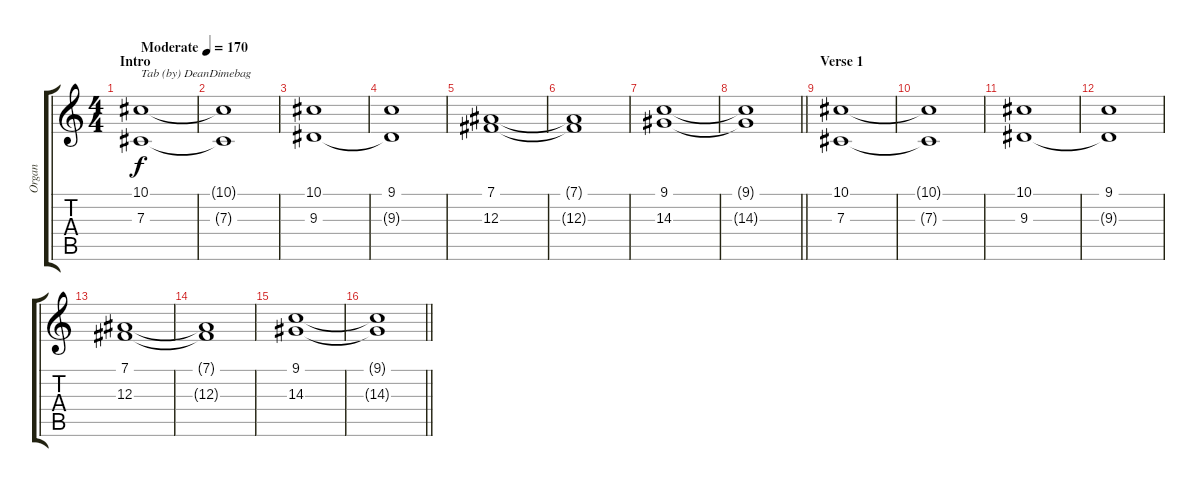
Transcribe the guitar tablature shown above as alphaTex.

\track ("Organ" "Organ") {instrument drawbarorgan}
\staff {score tabs}
\tuning (Eb4 Bb3 Gb3 Db3 Ab2 Db2) {hide}
\ts (4 4)
\section ("" "Intro")
\tempo (170 "Moderate")
\clef g2
\ks c
(10.1 7.3).1{txt "Tab (by) DeanDimebag" dy f instrument drawbarorgan} |
(10.1{t} 7.3{t}).1 |
(10.1 9.3).1 |
(9.1 9.3{t}).1 |
(7.1 12.3).1 |
(7.1{t} 12.3{t}).1 |
(9.1 14.3).1 |
\barLineRight lightlight
(9.1{t} 14.3{t}).1 |
\section ("" "Verse 1")
(10.1 7.3).1 |
(10.1{t} 7.3{t}).1 |
(10.1 9.3).1 |
(9.1 9.3{t}).1 |
(7.1 12.3).1 |
(7.1{t} 12.3{t}).1 |
(9.1 14.3).1 |
\barLineRight lightlight
(9.1{t} 14.3{t}).1
